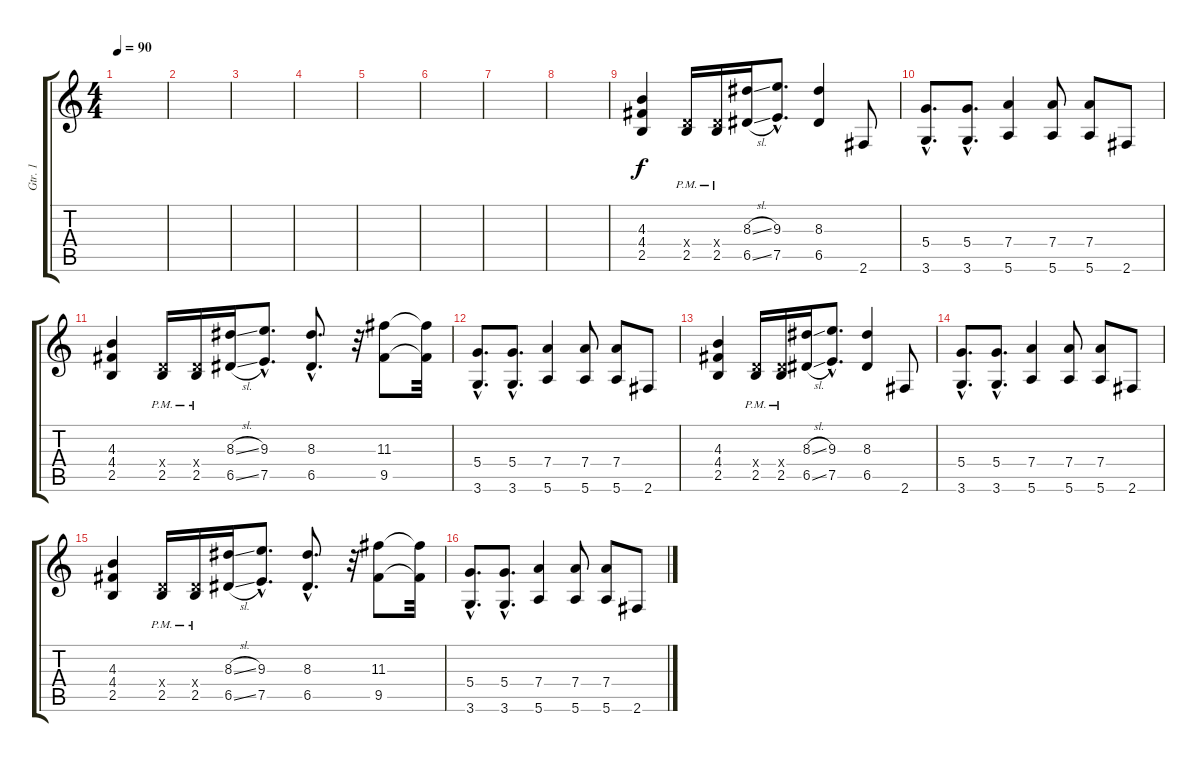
\track ("Gtr. 1" "Gtr. 1") {instrument distortionguitar}
\staff {score tabs}
\tuning (E4 B3 G3 D3 A2 E2) {hide}
\ts (4 4)
\tempo 90
\clef g2
\ks c
|
|
|
|
|
|
|
|
(4.3 4.4 2.5).4 (0.4{x} 2.5{pm}).16 (0.4{x} 2.5{pm}).16 (8.3{sl} 6.5{sl}).16 (9.3{hac} 7.5{hac}).8{d} (8.3 6.5).4 2.6.8 |
(5.4{hac} 3.6{hac}).8{d} (5.4{hac} 3.6{hac}).8{d} (7.4 5.6).4 (7.4 5.6).8 (7.4 5.6).8 2.6.8 |
(4.3 4.4 2.5).4 (0.4{x} 2.5{pm}).16 (0.4{x} 2.5{pm}).16 (8.3{sl} 6.5{sl}).16 (9.3{hac} 7.5{hac}).8{d} (8.3{hac} 6.5{hac}).8{d} r.32 (11.3 9.5).8 (11.3{t} 9.5{t}).32 |
(5.4{hac} 3.6{hac}).8{d} (5.4{hac} 3.6{hac}).8{d} (7.4 5.6).4 (7.4 5.6).8 (7.4 5.6).8 2.6.8 |
(4.3 4.4 2.5).4 (0.4{x} 2.5{pm}).16 (0.4{x} 2.5{pm}).16 (8.3{sl} 6.5{sl}).16 (9.3{hac} 7.5{hac}).8{d} (8.3 6.5).4 2.6.8 |
(5.4{hac} 3.6{hac}).8{d} (5.4{hac} 3.6{hac}).8{d} (7.4 5.6).4 (7.4 5.6).8 (7.4 5.6).8 2.6.8 |
(4.3 4.4 2.5).4 (0.4{x} 2.5{pm}).16 (0.4{x} 2.5{pm}).16 (8.3{sl} 6.5{sl}).16 (9.3{hac} 7.5{hac}).8{d} (8.3{hac} 6.5{hac}).8{d} r.32 (11.3 9.5).8 (11.3{t} 9.5{t}).32 |
(5.4{hac} 3.6{hac}).8{d} (5.4{hac} 3.6{hac}).8{d} (7.4 5.6).4 (7.4 5.6).8 (7.4 5.6).8 2.6.8
